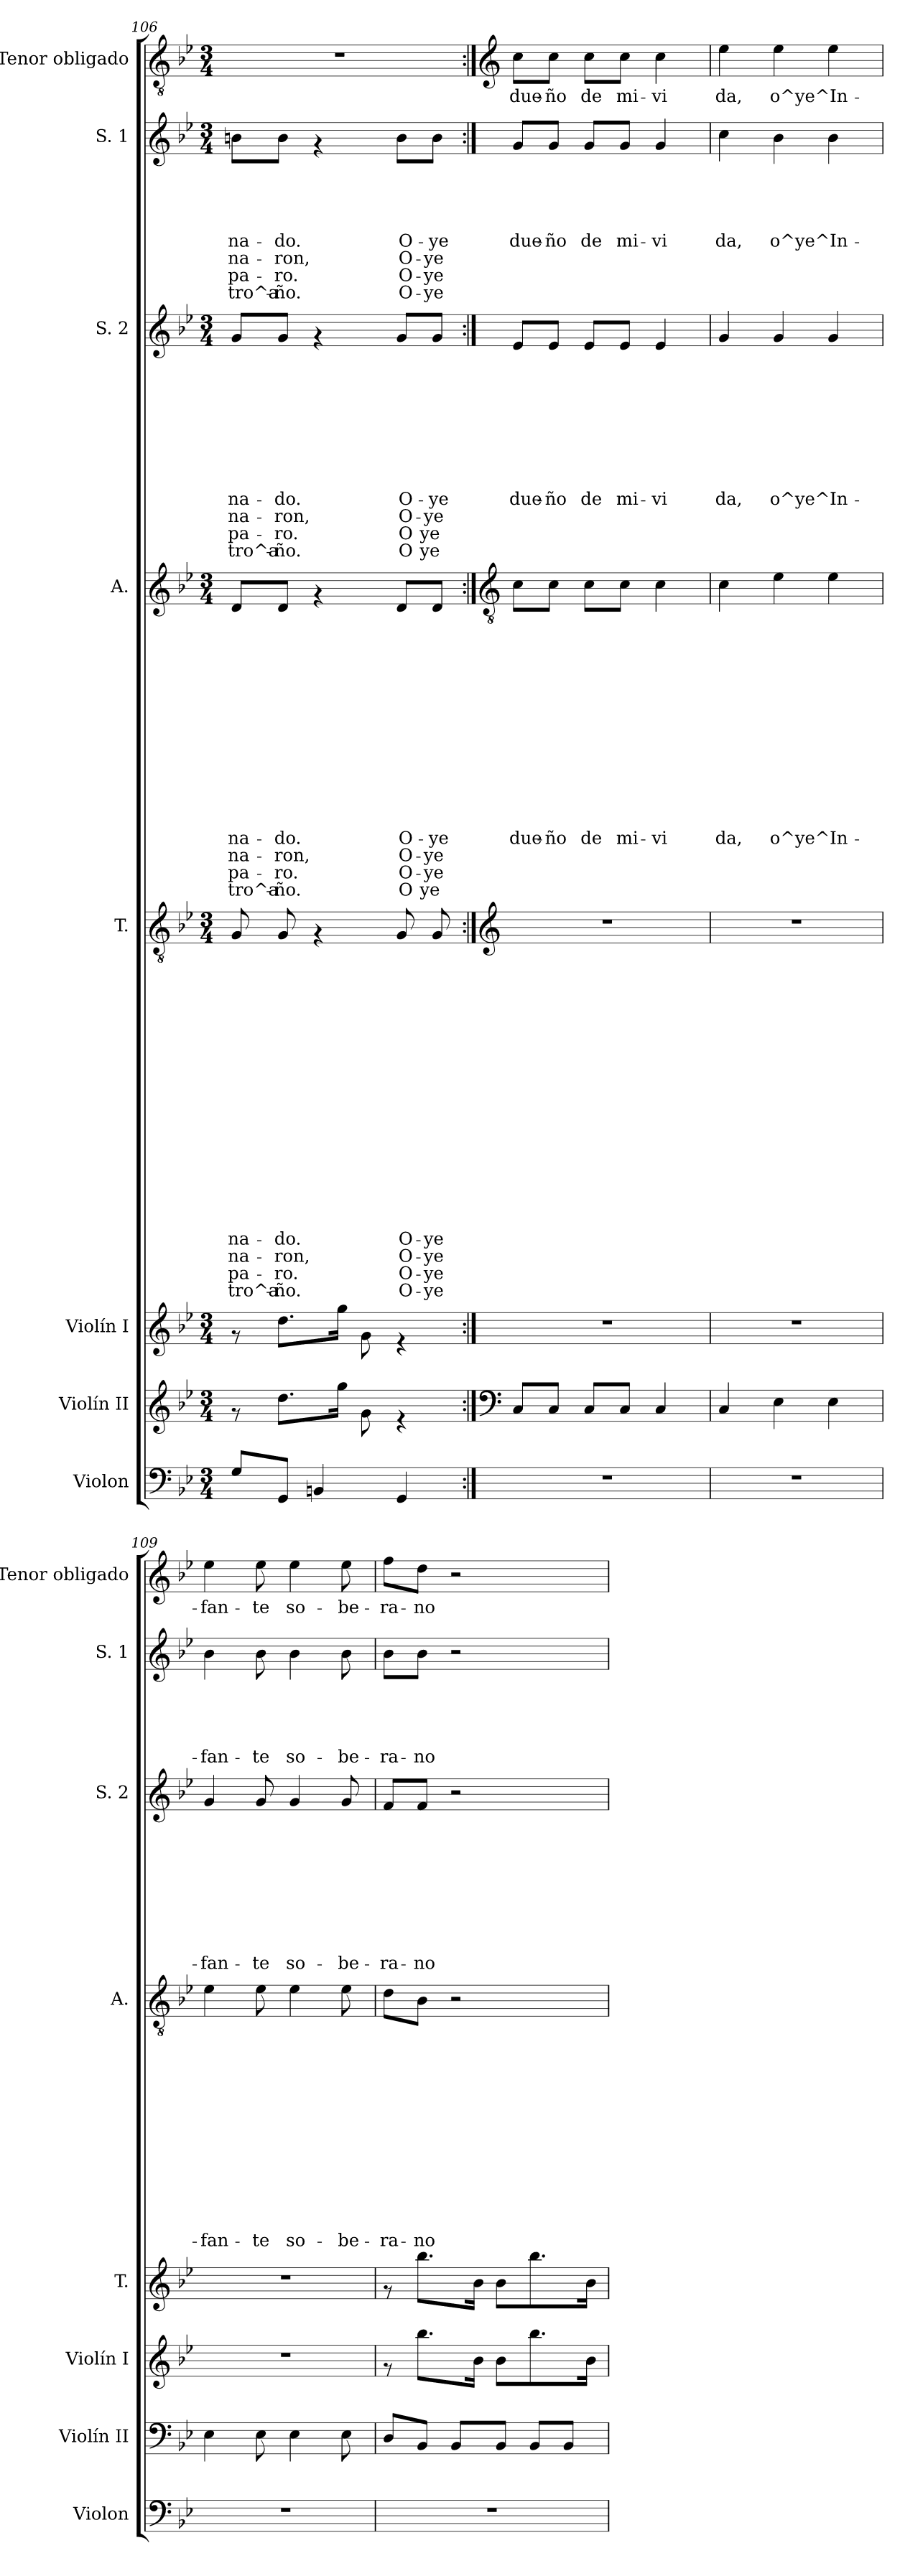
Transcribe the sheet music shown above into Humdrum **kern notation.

**kern	**kern	**kern	**kern	**text	**text	**text	**text	**text	**text	**text	**text	**text	**text	**text	**text	**text	**text	**text	**text	**text	**text	**text	**text	**kern	**text	**text	**text	**text	**text	**text	**text	**text	**text	**text	**text	**text	**text	**text	**text	**text	**kern	**text	**text	**text	**text	**text	**text	**text	**text	**text	**text	**text	**text	**kern	**text	**text	**text	**text	**text	**text	**text	**text	**kern	**text
*part8	*part7	*part6	*part5	*part5	*part5	*part5	*part5	*part5	*part5	*part5	*part5	*part5	*part5	*part5	*part5	*part5	*part5	*part5	*part5	*part5	*part5	*part5	*part5	*part4	*part4	*part4	*part4	*part4	*part4	*part4	*part4	*part4	*part4	*part4	*part4	*part4	*part4	*part4	*part4	*part4	*part3	*part3	*part3	*part3	*part3	*part3	*part3	*part3	*part3	*part3	*part3	*part3	*part3	*part2	*part2	*part2	*part2	*part2	*part2	*part2	*part2	*part2	*part1	*part1
*staff8	*staff7	*staff6	*staff5	*staff5	*staff5	*staff5	*staff5	*staff5	*staff5	*staff5	*staff5	*staff5	*staff5	*staff5	*staff5	*staff5	*staff5	*staff5	*staff5	*staff5	*staff5	*staff5	*staff5	*staff4	*staff4	*staff4	*staff4	*staff4	*staff4	*staff4	*staff4	*staff4	*staff4	*staff4	*staff4	*staff4	*staff4	*staff4	*staff4	*staff4	*staff3	*staff3	*staff3	*staff3	*staff3	*staff3	*staff3	*staff3	*staff3	*staff3	*staff3	*staff3	*staff3	*staff2	*staff2	*staff2	*staff2	*staff2	*staff2	*staff2	*staff2	*staff2	*staff1	*staff1
*I"Violon	*I"Violín II	*I"Violín I	*I"T.	*	*	*	*	*	*	*	*	*	*	*	*	*	*	*	*	*	*	*	*	*I"A.	*	*	*	*	*	*	*	*	*	*	*	*	*	*	*	*	*I"S. 2	*	*	*	*	*	*	*	*	*	*	*	*	*I"S. 1	*	*	*	*	*	*	*	*	*I"Tenor obligado	*
*I'Violon	*I'Violín II	*I'Violín I	*I'T.	*	*	*	*	*	*	*	*	*	*	*	*	*	*	*	*	*	*	*	*	*I'A.	*	*	*	*	*	*	*	*	*	*	*	*	*	*	*	*	*I'S. 2	*	*	*	*	*	*	*	*	*	*	*	*	*I'S. 1	*	*	*	*	*	*	*	*	*I'Tenor obligado	*
*clefF4	*clefG2	*clefG2	*clefGv2	*	*	*	*	*	*	*	*	*	*	*	*	*	*	*	*	*	*	*	*	*clefG2	*	*	*	*	*	*	*	*	*	*	*	*	*	*	*	*	*clefG2	*	*	*	*	*	*	*	*	*	*	*	*	*clefG2	*	*	*	*	*	*	*	*	*clefGv2	*
*k[b-e-]	*k[b-e-]	*k[b-e-]	*k[b-e-]	*	*	*	*	*	*	*	*	*	*	*	*	*	*	*	*	*	*	*	*	*k[b-e-]	*	*	*	*	*	*	*	*	*	*	*	*	*	*	*	*	*k[b-e-]	*	*	*	*	*	*	*	*	*	*	*	*	*k[b-e-]	*	*	*	*	*	*	*	*	*k[b-e-]	*
*B-:	*B-:	*B-:	*B-:	*	*	*	*	*	*	*	*	*	*	*	*	*	*	*	*	*	*	*	*	*B-:	*	*	*	*	*	*	*	*	*	*	*	*	*	*	*	*	*B-:	*	*	*	*	*	*	*	*	*	*	*	*	*B-:	*	*	*	*	*	*	*	*	*B-:	*
*M3/4	*M3/4	*M3/4	*M3/4	*	*	*	*	*	*	*	*	*	*	*	*	*	*	*	*	*	*	*	*	*M3/4	*	*	*	*	*	*	*	*	*	*	*	*	*	*	*	*	*M3/4	*	*	*	*	*	*	*	*	*	*	*	*	*M3/4	*	*	*	*	*	*	*	*	*M3/4	*
=106	=106	=106	=106	=106	=106	=106	=106	=106	=106	=106	=106	=106	=106	=106	=106	=106	=106	=106	=106	=106	=106	=106	=106	=106	=106	=106	=106	=106	=106	=106	=106	=106	=106	=106	=106	=106	=106	=106	=106	=106	=106	=106	=106	=106	=106	=106	=106	=106	=106	=106	=106	=106	=106	=106	=106	=106	=106	=106	=106	=106	=106	=106	=106	=106
!	!	!	!	!	!	!	!	!	!	!	!	!	!	!	!	!	!	!	!	!LO:LY:b	!LO:LY:b	!LO:LY:b	!LO:LY:b	!	!	!	!	!	!	!	!	!	!	!	!	!	!LO:LY:b	!LO:LY:b	!LO:LY:b	!LO:LY:b	!	!	!	!	!	!	!	!	!	!LO:LY:b	!LO:LY:b	!LO:LY:b	!LO:LY:b	!	!	!	!	!	!LO:LY:b	!LO:LY:b	!LO:LY:b	!LO:LY:b	!	!
8G/L	8rf	8rf	8G/	.	.	.	.	.	.	.	.	.	.	.	.	.	.	.	.	na-	-na-	-pa-	-tro^a-	8d/L	.	.	.	.	.	.	.	.	.	.	.	.	-na-	na-	-pa-	-tro^a-	8g/L	.	.	.	.	.	.	.	.	na-	na-	-pa-	-tro^a-	8bn\L	.	.	.	.	-na-	-na-	-pa-	-tro^a-	2.r	.
!	!	!	!	!	!	!	!	!	!	!	!	!	!	!	!	!	!	!	!	!LO:LY:b	!LO:LY:b	!LO:LY:b	!LO:LY:b	!	!	!	!	!	!	!	!	!	!	!	!	!	!LO:LY:b	!LO:LY:b	!LO:LY:b	!LO:LY:b	!	!	!	!	!	!	!	!	!	!LO:LY:b	!LO:LY:b	!LO:LY:b	!LO:LY:b	!	!	!	!	!	!LO:LY:b	!LO:LY:b	!LO:LY:b	!LO:LY:b	!	!
8GG/J	8.dd\L	8.dd\L	8G/	.	.	.	.	.	.	.	.	.	.	.	.	.	.	.	.	-do.	-ron,	-ro.	-ño.	8d/J	.	.	.	.	.	.	.	.	.	.	.	.	-do.	-ron,	-ro.	-ño.	8g/J	.	.	.	.	.	.	.	.	-do.	-ron,	-ro.	-ño.	8b\J	.	.	.	.	-do.	-ron,	-ro.	-ño.	.	.
4BBn/	.	.	4rF	.	.	.	.	.	.	.	.	.	.	.	.	.	.	.	.	.	.	.	.	4rf	.	.	.	.	.	.	.	.	.	.	.	.	.	.	.	.	4rf	.	.	.	.	.	.	.	.	.	.	.	.	4rf	.	.	.	.	.	.	.	.	.	.
.	16gg\Jk	16gg\Jk	.	.	.	.	.	.	.	.	.	.	.	.	.	.	.	.	.	.	.	.	.	.	.	.	.	.	.	.	.	.	.	.	.	.	.	.	.	.	.	.	.	.	.	.	.	.	.	.	.	.	.	.	.	.	.	.	.	.	.	.	.	.
.	8g\	8g\	.	.	.	.	.	.	.	.	.	.	.	.	.	.	.	.	.	.	.	.	.	.	.	.	.	.	.	.	.	.	.	.	.	.	.	.	.	.	.	.	.	.	.	.	.	.	.	.	.	.	.	.	.	.	.	.	.	.	.	.	.	.
!	!	!	!	!	!	!	!	!	!	!	!	!	!	!	!	!	!	!	!	!LO:LY:b	!LO:LY:b	!LO:LY:b	!LO:LY:b	!	!	!	!	!	!	!	!	!	!	!	!	!	!LO:LY:b	!LO:LY:b	!LO:LY:b	!LO:LY:b	!	!	!	!	!	!	!	!	!	!LO:LY:b	!LO:LY:b	!LO:LY:b	!LO:LY:b	!	!	!	!	!	!LO:LY:b	!LO:LY:b	!LO:LY:b	!LO:LY:b	!	!
4GG/	4re	4re	8G/	.	.	.	.	.	.	.	.	.	.	.	.	.	.	.	.	O-	O-	O-	O-	8d/L	.	.	.	.	.	.	.	.	.	.	.	.	O-	O-	O-	O	8g/L	.	.	.	.	.	.	.	.	O-	O-	O	O	8b\L	.	.	.	.	O-	O-	O-	O-	.	.
!	!	!	!	!	!	!	!	!	!	!	!	!	!	!	!	!	!	!	!	!LO:LY:b	!LO:LY:b	!LO:LY:b	!LO:LY:b	!	!	!	!	!	!	!	!	!	!	!	!	!	!LO:LY:b	!LO:LY:b	!LO:LY:b	!LO:LY:b	!	!	!	!	!	!	!	!	!	!LO:LY:b	!LO:LY:b	!LO:LY:b	!LO:LY:b	!	!	!	!	!	!LO:LY:b	!LO:LY:b	!LO:LY:b	!LO:LY:b	!	!
.	.	.	8G/	.	.	.	.	.	.	.	.	.	.	.	.	.	.	.	.	-ye	-ye	-ye	-ye	8d/J	.	.	.	.	.	.	.	.	.	.	.	.	-ye	-ye	-ye	ye	8g/J	.	.	.	.	.	.	.	.	-ye	-ye	ye	ye	8b\J	.	.	.	.	-ye	-ye	-ye	-ye	.	.
!!LO:PB:g=z
=107:|!	=107:|!	=107:|!	=107:|!	=107:|!	=107:|!	=107:|!	=107:|!	=107:|!	=107:|!	=107:|!	=107:|!	=107:|!	=107:|!	=107:|!	=107:|!	=107:|!	=107:|!	=107:|!	=107:|!	=107:|!	=107:|!	=107:|!	=107:|!	=107:|!	=107:|!	=107:|!	=107:|!	=107:|!	=107:|!	=107:|!	=107:|!	=107:|!	=107:|!	=107:|!	=107:|!	=107:|!	=107:|!	=107:|!	=107:|!	=107:|!	=107:|!	=107:|!	=107:|!	=107:|!	=107:|!	=107:|!	=107:|!	=107:|!	=107:|!	=107:|!	=107:|!	=107:|!	=107:|!	=107:|!	=107:|!	=107:|!	=107:|!	=107:|!	=107:|!	=107:|!	=107:|!	=107:|!	=107:|!	=107:|!
*	*clefF4	*	*clefG2	*	*	*	*	*	*	*	*	*	*	*	*	*	*	*	*	*	*	*	*	*clefGv2	*	*	*	*	*	*	*	*	*	*	*	*	*	*	*	*	*	*	*	*	*	*	*	*	*	*	*	*	*	*	*	*	*	*	*	*	*	*	*clefG2	*
!	!	!	!	!	!	!	!	!	!	!	!	!	!	!	!	!	!	!	!	!	!	!	!	!	!	!	!	!	!	!	!	!	!	!	!	!	!LO:LY:b	!	!	!	!	!	!	!	!	!	!	!	!	!LO:LY:b	!	!	!	!	!	!	!	!	!LO:LY:b	!	!	!	!	!LO:LY:b
2.r	8C/L	2.r	2.r	.	.	.	.	.	.	.	.	.	.	.	.	.	.	.	.	.	.	.	.	8c\L	.	.	.	.	.	.	.	.	.	.	.	.	due-	.	.	.	8e-/L	.	.	.	.	.	.	.	.	due-	.	.	.	8g/L	.	.	.	.	due-	.	.	.	8cc\L	due-
!	!	!	!	!	!	!	!	!	!	!	!	!	!	!	!	!	!	!	!	!	!	!	!	!	!	!	!	!	!	!	!	!	!	!	!	!	!LO:LY:b	!	!	!	!	!	!	!	!	!	!	!	!	!LO:LY:b	!	!	!	!	!	!	!	!	!LO:LY:b	!	!	!	!	!LO:LY:b
.	8C/J	.	.	.	.	.	.	.	.	.	.	.	.	.	.	.	.	.	.	.	.	.	.	8c\J	.	.	.	.	.	.	.	.	.	.	.	.	-ño	.	.	.	8e-/J	.	.	.	.	.	.	.	.	-ño	.	.	.	8g/J	.	.	.	.	-ño	.	.	.	8cc\J	-ño
!	!	!	!	!	!	!	!	!	!	!	!	!	!	!	!	!	!	!	!	!	!	!	!	!	!	!	!	!	!	!	!	!	!	!	!	!	!LO:LY:b	!	!	!	!	!	!	!	!	!	!	!	!	!LO:LY:b	!	!	!	!	!	!	!	!	!LO:LY:b	!	!	!	!	!LO:LY:b
.	8C/L	.	.	.	.	.	.	.	.	.	.	.	.	.	.	.	.	.	.	.	.	.	.	8c\L	.	.	.	.	.	.	.	.	.	.	.	.	de	.	.	.	8e-/L	.	.	.	.	.	.	.	.	de	.	.	.	8g/L	.	.	.	.	de	.	.	.	8cc\L	de
!	!	!	!	!	!	!	!	!	!	!	!	!	!	!	!	!	!	!	!	!	!	!	!	!	!	!	!	!	!	!	!	!	!	!	!	!	!LO:LY:b	!	!	!	!	!	!	!	!	!	!	!	!	!LO:LY:b	!	!	!	!	!	!	!	!	!LO:LY:b	!	!	!	!	!LO:LY:b
.	8C/J	.	.	.	.	.	.	.	.	.	.	.	.	.	.	.	.	.	.	.	.	.	.	8c\J	.	.	.	.	.	.	.	.	.	.	.	.	mi-	.	.	.	8e-/J	.	.	.	.	.	.	.	.	mi-	.	.	.	8g/J	.	.	.	.	mi-	.	.	.	8cc\J	mi-
!	!	!	!	!	!	!	!	!	!	!	!	!	!	!	!	!	!	!	!	!	!	!	!	!	!	!	!	!	!	!	!	!	!	!	!	!	!LO:LY:b	!	!	!	!	!	!	!	!	!	!	!	!	!LO:LY:b	!	!	!	!	!	!	!	!	!LO:LY:b	!	!	!	!	!LO:LY:b
.	4C/	.	.	.	.	.	.	.	.	.	.	.	.	.	.	.	.	.	.	.	.	.	.	4c\	.	.	.	.	.	.	.	.	.	.	.	.	-vi	.	.	.	4e-/	.	.	.	.	.	.	.	.	-vi	.	.	.	4g/	.	.	.	.	-vi	.	.	.	4cc\	-vi
=108	=108	=108	=108	=108	=108	=108	=108	=108	=108	=108	=108	=108	=108	=108	=108	=108	=108	=108	=108	=108	=108	=108	=108	=108	=108	=108	=108	=108	=108	=108	=108	=108	=108	=108	=108	=108	=108	=108	=108	=108	=108	=108	=108	=108	=108	=108	=108	=108	=108	=108	=108	=108	=108	=108	=108	=108	=108	=108	=108	=108	=108	=108	=108	=108
!	!	!	!	!	!	!	!	!	!	!	!	!	!	!	!	!	!	!	!	!	!	!	!	!	!	!	!	!	!	!	!	!	!	!	!	!	!LO:LY:b	!	!	!	!	!	!	!	!	!	!	!	!	!LO:LY:b	!	!	!	!	!	!	!	!	!LO:LY:b	!	!	!	!	!LO:LY:b
2.r	4C/	2.r	2.r	.	.	.	.	.	.	.	.	.	.	.	.	.	.	.	.	.	.	.	.	4c\	.	.	.	.	.	.	.	.	.	.	.	.	da,	.	.	.	4g/	.	.	.	.	.	.	.	.	da,	.	.	.	4cc\	.	.	.	.	da,	.	.	.	4ee-\	da,
!	!	!	!	!	!	!	!	!	!	!	!	!	!	!	!	!	!	!	!	!	!	!	!	!	!	!	!	!	!	!	!	!	!	!	!	!	!LO:LY:b	!	!	!	!	!	!	!	!	!	!	!	!	!LO:LY:b	!	!	!	!	!	!	!	!	!LO:LY:b	!	!	!	!	!LO:LY:b
.	4E-\	.	.	.	.	.	.	.	.	.	.	.	.	.	.	.	.	.	.	.	.	.	.	4e-\	.	.	.	.	.	.	.	.	.	.	.	.	o^ye^In-	.	.	.	4g/	.	.	.	.	.	.	.	.	o^ye^In-	.	.	.	4b-\	.	.	.	.	o^ye^In-	.	.	.	4ee-\	o^ye^In-
.	4E-\	.	.	.	.	.	.	.	.	.	.	.	.	.	.	.	.	.	.	.	.	.	.	4e-\	.	.	.	.	.	.	.	.	.	.	.	.	.	.	.	.	4g/	.	.	.	.	.	.	.	.	.	.	.	.	4b-\	.	.	.	.	.	.	.	.	4ee-\	.
=109	=109	=109	=109	=109	=109	=109	=109	=109	=109	=109	=109	=109	=109	=109	=109	=109	=109	=109	=109	=109	=109	=109	=109	=109	=109	=109	=109	=109	=109	=109	=109	=109	=109	=109	=109	=109	=109	=109	=109	=109	=109	=109	=109	=109	=109	=109	=109	=109	=109	=109	=109	=109	=109	=109	=109	=109	=109	=109	=109	=109	=109	=109	=109	=109
!	!	!	!	!	!	!	!	!	!	!	!	!	!	!	!	!	!	!	!	!	!	!	!	!	!	!	!	!	!	!	!	!	!	!	!	!	!LO:LY:b	!	!	!	!	!	!	!	!	!	!	!	!	!LO:LY:b	!	!	!	!	!	!	!	!	!LO:LY:b	!	!	!	!	!LO:LY:b
2.r	4E-\	2.r	2.r	.	.	.	.	.	.	.	.	.	.	.	.	.	.	.	.	.	.	.	.	4e-\	.	.	.	.	.	.	.	.	.	.	.	.	-fan-	.	.	.	4g/	.	.	.	.	.	.	.	.	-fan-	.	.	.	4b-\	.	.	.	.	-fan-	.	.	.	4ee-\	-fan-
!	!	!	!	!	!	!	!	!	!	!	!	!	!	!	!	!	!	!	!	!	!	!	!	!	!	!	!	!	!	!	!	!	!	!	!	!	!LO:LY:b	!	!	!	!	!	!	!	!	!	!	!	!	!LO:LY:b	!	!	!	!	!	!	!	!	!LO:LY:b	!	!	!	!	!LO:LY:b
.	8E-\	.	.	.	.	.	.	.	.	.	.	.	.	.	.	.	.	.	.	.	.	.	.	8e-\	.	.	.	.	.	.	.	.	.	.	.	.	-te	.	.	.	8g/	.	.	.	.	.	.	.	.	-te	.	.	.	8b-\	.	.	.	.	-te	.	.	.	8ee-\	-te
!	!	!	!	!	!	!	!	!	!	!	!	!	!	!	!	!	!	!	!	!	!	!	!	!	!	!	!	!	!	!	!	!	!	!	!	!	!LO:LY:b	!	!	!	!	!	!	!	!	!	!	!	!	!LO:LY:b	!	!	!	!	!	!	!	!	!LO:LY:b	!	!	!	!	!LO:LY:b
.	4E-\	.	.	.	.	.	.	.	.	.	.	.	.	.	.	.	.	.	.	.	.	.	.	4e-\	.	.	.	.	.	.	.	.	.	.	.	.	so-	.	.	.	4g/	.	.	.	.	.	.	.	.	so-	.	.	.	4b-\	.	.	.	.	so-	.	.	.	4ee-\	so-
!	!	!	!	!	!	!	!	!	!	!	!	!	!	!	!	!	!	!	!	!	!	!	!	!	!	!	!	!	!	!	!	!	!	!	!	!	!LO:LY:b	!	!	!	!	!	!	!	!	!	!	!	!	!LO:LY:b	!	!	!	!	!	!	!	!	!LO:LY:b	!	!	!	!	!LO:LY:b
.	8E-\	.	.	.	.	.	.	.	.	.	.	.	.	.	.	.	.	.	.	.	.	.	.	8e-\	.	.	.	.	.	.	.	.	.	.	.	.	-be-	.	.	.	8g/	.	.	.	.	.	.	.	.	-be-	.	.	.	8b-\	.	.	.	.	-be-	.	.	.	8ee-\	-be-
=110	=110	=110	=110	=110	=110	=110	=110	=110	=110	=110	=110	=110	=110	=110	=110	=110	=110	=110	=110	=110	=110	=110	=110	=110	=110	=110	=110	=110	=110	=110	=110	=110	=110	=110	=110	=110	=110	=110	=110	=110	=110	=110	=110	=110	=110	=110	=110	=110	=110	=110	=110	=110	=110	=110	=110	=110	=110	=110	=110	=110	=110	=110	=110	=110
!	!	!	!	!	!	!	!	!	!	!	!	!	!	!	!	!	!	!	!	!	!	!	!	!	!	!	!	!	!	!	!	!	!	!	!	!	!LO:LY:b	!	!	!	!	!	!	!	!	!	!	!	!	!LO:LY:b	!	!	!	!	!	!	!	!	!LO:LY:b	!	!	!	!	!LO:LY:b
2.r	8D/L	8rf	8rf	.	.	.	.	.	.	.	.	.	.	.	.	.	.	.	.	.	.	.	.	8d\L	.	.	.	.	.	.	.	.	.	.	.	.	-ra-	.	.	.	8f/L	.	.	.	.	.	.	.	.	-ra-	.	.	.	8b-\L	.	.	.	.	-ra-	.	.	.	8ff\L	-ra-
!	!	!	!	!	!	!	!	!	!	!	!	!	!	!	!	!	!	!	!	!	!	!	!	!	!	!	!	!	!	!	!	!	!	!	!	!	!LO:LY:b	!	!	!	!	!	!	!	!	!	!	!	!	!LO:LY:b	!	!	!	!	!	!	!	!	!LO:LY:b	!	!	!	!	!LO:LY:b
.	8BB-/J	8.bb-\L	8.bb-\L	.	.	.	.	.	.	.	.	.	.	.	.	.	.	.	.	.	.	.	.	8B-\J	.	.	.	.	.	.	.	.	.	.	.	.	-no	.	.	.	8f/J	.	.	.	.	.	.	.	.	-no	.	.	.	8b-\J	.	.	.	.	-no	.	.	.	8dd\J	-no
.	8BB-/L	.	.	.	.	.	.	.	.	.	.	.	.	.	.	.	.	.	.	.	.	.	.	2r	.	.	.	.	.	.	.	.	.	.	.	.	.	.	.	.	2r	.	.	.	.	.	.	.	.	.	.	.	.	2r	.	.	.	.	.	.	.	.	2r	.
.	.	16b-\Jk	16b-\Jk	.	.	.	.	.	.	.	.	.	.	.	.	.	.	.	.	.	.	.	.	.	.	.	.	.	.	.	.	.	.	.	.	.	.	.	.	.	.	.	.	.	.	.	.	.	.	.	.	.	.	.	.	.	.	.	.	.	.	.	.	.
.	8BB-/J	8b-\L	8b-\L	.	.	.	.	.	.	.	.	.	.	.	.	.	.	.	.	.	.	.	.	.	.	.	.	.	.	.	.	.	.	.	.	.	.	.	.	.	.	.	.	.	.	.	.	.	.	.	.	.	.	.	.	.	.	.	.	.	.	.	.	.
.	8BB-/L	8.bb-\	8.bb-\	.	.	.	.	.	.	.	.	.	.	.	.	.	.	.	.	.	.	.	.	.	.	.	.	.	.	.	.	.	.	.	.	.	.	.	.	.	.	.	.	.	.	.	.	.	.	.	.	.	.	.	.	.	.	.	.	.	.	.	.	.
.	8BB-/J	.	.	.	.	.	.	.	.	.	.	.	.	.	.	.	.	.	.	.	.	.	.	.	.	.	.	.	.	.	.	.	.	.	.	.	.	.	.	.	.	.	.	.	.	.	.	.	.	.	.	.	.	.	.	.	.	.	.	.	.	.	.	.
.	.	16b-\Jk	16b-\Jk	.	.	.	.	.	.	.	.	.	.	.	.	.	.	.	.	.	.	.	.	.	.	.	.	.	.	.	.	.	.	.	.	.	.	.	.	.	.	.	.	.	.	.	.	.	.	.	.	.	.	.	.	.	.	.	.	.	.	.	.	.
=	=	=	=	=	=	=	=	=	=	=	=	=	=	=	=	=	=	=	=	=	=	=	=	=	=	=	=	=	=	=	=	=	=	=	=	=	=	=	=	=	=	=	=	=	=	=	=	=	=	=	=	=	=	=	=	=	=	=	=	=	=	=	=	=
*-	*-	*-	*-	*-	*-	*-	*-	*-	*-	*-	*-	*-	*-	*-	*-	*-	*-	*-	*-	*-	*-	*-	*-	*-	*-	*-	*-	*-	*-	*-	*-	*-	*-	*-	*-	*-	*-	*-	*-	*-	*-	*-	*-	*-	*-	*-	*-	*-	*-	*-	*-	*-	*-	*-	*-	*-	*-	*-	*-	*-	*-	*-	*-	*-
